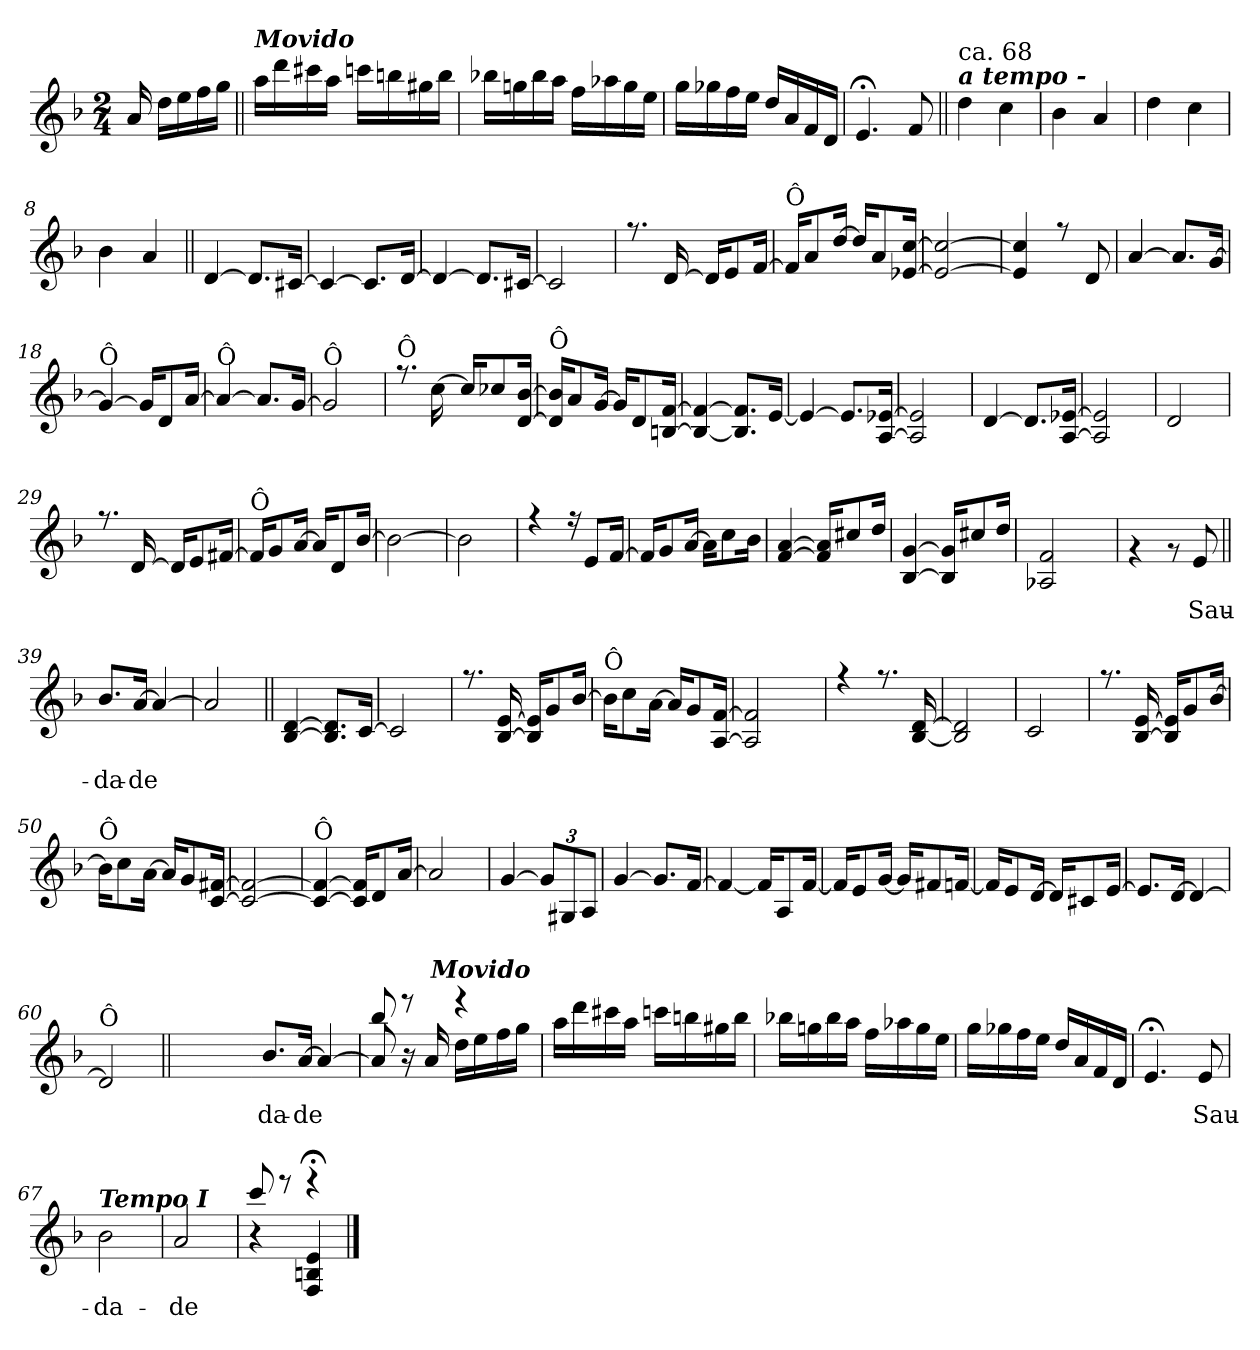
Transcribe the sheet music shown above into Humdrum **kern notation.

**kern	**text
*part1	*part1
*staff1	*staff1
*clefG2	*
*k[b-]	*
*F:	*
*M2/4	*
=	=
16a!/	.
16dd!\LL	.
16ee!\	.
16ff!\	.
16gg!\JJ	.
=1||	=1||
!LO:TX:a:Bi:t=Movido	!
16aa!\LL	.
16ddd!\	.
16ccc#X!\	.
16aa!\JJ	.
16cccn!\LL	.
16bbn!\	.
16gg#X!\	.
16bb!\JJ	.
=2	=2
16bb-X!\LL	.
16ggn!\	.
16bb-!\	.
16aa!\JJ	.
16ff!\LL	.
16aa-X!\	.
16gg!\	.
16ee!\JJ	.
=3	=3
16gg!\LL	.
16gg-X!\	.
16ff!\	.
16ee!\JJ	.
16dd!/LL	.
16a!/	.
16f!/	.
16d!/JJ	.
!!LO:LB:g=z
=4	=4
4.e;<!/	.
8f!/	.
=5||	=5||
*^	*
!LO:TX:a:Bi:t=a tempo -	!	!
!LO:TX:a:t=ca. 68	!	!
4dd!\	4ryy	.
4cc!\	4ryy	.
=6	=6	=6
4b-!\	4ryy	.
4a!/	4ryy	.
=7	=7	=7
4dd!\	4ryy	.
4cc!\	4ryy	.
=8	=8	=8
4b-!\	4ryy	.
4a!/	4ryy	.
!!LO:LB:g=z	!!
=9||	=9||	=9||
[>4d/	2ryy	.
8.d/L]	.	.
[>16c#X/Jk	.	.
=10	=10	=10
4c#/_	2ryy	.
8.c#/L]	.	.
[>16d/Jk	.	.
=11	=11	=11
4d/_	2ryy	.
8.d/L]	.	.
[>16c#X/Jk	.	.
=12	=12	=12
2c#/]	2ryy	.
=13	=13	=13
8.ree	2ryy	.
[>16d/	.	.
16d/KL]	.	.
8e/	.	.
[>16f/Jk	.	.
!!LO:LB:g=z	!!
=14	=14	=14
!LO:TX:a:t=Ô	!	!
16f/KL]	2ryy	.
8a/	.	.
[>16dd/Jk	.	.
16dd/KL]	.	.
8a/	.	.
[>16e-X/ [>16cc/Jk	.	.
=15	=15	=15
2e-/_ 2cc/_	2ryy	.
=16	=16	=16
4e-/] 4cc/]	2ryy	.
8ree	.	.
8d/	.	.
=17	=17	=17
[>4a/	2ryy	.
8.a/L]	.	.
[>16g/Jk	.	.
=18	=18	=18
!LO:TX:a:t=Ô	!	!
4g/_	2ryy	.
16g/KL]	.	.
8d/	.	.
[>16a/Jk	.	.
!!LO:LB:g=z	!!
=19	=19	=19
!LO:TX:a:t=Ô	!	!
4a/_	2ryy	.
8.a/L]	.	.
[>16g/Jk	.	.
=20	=20	=20
!LO:TX:a:t=Ô	!	!
2g/]	2ryy	.
=21	=21	=21
!LO:TX:a:t=Ô	!	!
8.ree	2ryy	.
[<16cc\	.	.
16cc/KL]	.	.
8cc-X/	.	.
[>16d/ [>16b-/Jk	.	.
=22	=22	=22
!LO:TX:a:t=Ô	!	!
16d/] 16b-/]KL	2ryy	.
8a/	.	.
[>16g/Jk	.	.
16g/KL]	.	.
8d/	.	.
[>16Bn/ [>16f/Jk	.	.
=23	=23	=23
4B/_ 4f/_	4ryy	.
8.B/] 8.f/]L	4ryy	.
[>16e/Jk	.	.
!!LO:LB:g=z	!!
=24	=24	=24
4e/_	2ryy	.
8.e/L]	.	.
[>16A/ [>16e-X/Jk	.	.
=25	=25	=25
2A/] 2e-/]	2ryy	.
=26	=26	=26
[>4d/	2ryy	.
8.d/L]	.	.
[>16A/ [>16e-X/Jk	.	.
=27	=27	=27
2A/] 2e-/]	2ryy	.
=28	=28	=28
2d/	2ryy	.
!!LO:LB:g=z	!!
=29	=29	=29
8.ree	2ryy	.
[>16d/	.	.
16d/KL]	.	.
8e/	.	.
[>16f#X/Jk	.	.
=30	=30	=30
!LO:TX:a:t=Ô	!	!
16f#/KL]	2ryy	.
8g/	.	.
[>16a/Jk	.	.
16a/KL]	.	.
8d/	.	.
[>16b-/Jk	.	.
=31	=31	=31
2b-\_	2ryy	.
=32	=32	=32
2b-\]	2ryy	.
=33	=33	=33
4ree	2ryy	.
16ree	.	.
8e/L	.	.
[>16f/Jk	.	.
!!LO:LB:g=z	!!
=34	=34	=34
16f/KL]	2ryy	.
8g/	.	.
[>16a/Jk	.	.
16a\KL]	.	.
8cc\	.	.
16b-\Jk	.	.
=35	=35	=35
[>4f/ [>4a/	2ryy	.
16f/] 16a/]KL	.	.
8cc#X/	.	.
16dd/Jk	.	.
=36	=36	=36
[>4B-/ [>4g/	2ryy	.
16B-/] 16g/]KL	.	.
8cc#X/	.	.
16dd/Jk	.	.
=37	=37	=37
2A-X/ 2f/	4ryy	.
.	4ryy	.
!!LO:PB:g=z	!!
=38	=38	=38
4rf	2ryy	.
8rf	.	.
!	!	!LO:LY:b
8e!/	.	Sau-
=39||	=39||	=39||
!	!	!LO:LY:b
8.b-!/L	2ryy	-da-
!	!	!LO:LY:b
[>16a!/Jk	.	-de
4a!/_	.	.
=40	=40	=40
2a!/]	2ryy	.
=41||	=41||	=41||
[>4B-/ [>4d/	2ryy	.
8.B-/] 8.d/]L	.	.
[>16c/Jk	.	.
=42	=42	=42
2c/]	2ryy	.
!!LO:LB:g=z	!!
=43	=43	=43
8.ree	2ryy	.
[>16B-/ [>16e/	.	.
16B-/] 16e/]KL	.	.
8g/	.	.
[>16b-/Jk	.	.
=44	=44	=44
!LO:TX:a:t=Ô	!	!
16b-\KL]	2ryy	.
8cc\	.	.
[<16a\Jk	.	.
16a/KL]	.	.
8g/	.	.
[>16A/ [>16f/Jk	.	.
=45	=45	=45
2A/] 2f/]	4ryy	.
.	4ryy	.
=46	=46	=46
4ree	4ryy	.
8.ree	4ryy	.
[>16B-/ [>16d/	.	.
!!LO:LB:g=z	!!
=47	=47	=47
2B-/] 2d/]	2ryy	.
=48	=48	=48
2c/	2ryy	.
=49	=49	=49
8.ree	2ryy	.
[>16B-/ [>16e/	.	.
16B-/] 16e/]KL	.	.
8g/	.	.
[>16b-/Jk	.	.
=50	=50	=50
!LO:TX:a:t=Ô	!	!
16b-\KL]	2ryy	.
8cc\	.	.
[<16a\Jk	.	.
16a/KL]	.	.
8g/	.	.
[>16c/ [>16f#X/Jk	.	.
=51	=51	=51
2c/_ 2f#/_	2ryy	.
!!LO:LB:g=z	!!
=52	=52	=52
!LO:TX:a:t=Ô	!	!
4c/_ 4f#/_	2ryy	.
16c/] 16f#/]KL	.	.
8d/	.	.
[>16a/Jk	.	.
=53	=53	=53
2a/]	2ryy	.
=54	=54	=54
[>4g/	2ryy	.
12g/L]	.	.
12G#X/	.	.
12A/J	.	.
=55	=55	=55
[>4g/	2ryy	.
8.g/L]	.	.
[>16f/Jk	.	.
=56	=56	=56
4f/_	4ryy	.
16f/KL]	4ryy	.
8A/	.	.
[>16f/Jk	.	.
!!LO:LB:g=z	!!
=57	=57	=57
16f/KL]	4ryy	.
8e/	.	.
[>16g/Jk	.	.
16g/KL]	4ryy	.
8f#X/	.	.
[>16fn/Jk	.	.
=58	=58	=58
16f/KL]	2ryy	.
8e/	.	.
[>16d/Jk	.	.
16d/KL]	.	.
8c#X/	.	.
[>16e/Jk	.	.
=59	=59	=59
8.e/L]	2ryy	.
[>16d/Jk	.	.
4d/_	.	.
=60	=60	=60
!LO:TX:a:t=Ô	!	!
2d/]	2ryy	.
*v	*v	*
=60X1||	=60X1||
*stria0	*
2ryy	.
!!LO:LB:g=z
=61-	=61-
*stria5	*
!	!LO:LY:b
*^	*
8.b-!/L	2ryy	da-
!	!	!LO:LY:b
[>16a!/Jk	.	-de
4a!/_	.	.
=62	=62	=62
*^	*^	*
8a!/]	2ryy	8bb-!/	6ryy	.
16r	.	8rddd	.	.
.	.	.	48.ryy	.
16a!/	.	.	.	.
!	!	!	!LO:TX:a:Bi:t=Movido	!
.	.	.	6ryy	.
16dd!\LL	.	4rddd	.	.
16ee!\	.	.	.	.
.	.	.	12ryy	.
16ff!\	.	.	.	.
16gg!\JJ	.	.	.	.
.	.	.	24ryy	.
.	.	.	96ryy	.
*v	*v	*v	*v	*
=63	=63
16aa!\LL	.
16ddd!\	.
16ccc#X!\	.
16aa!\JJ	.
16cccn!\LL	.
16bbn!\	.
16gg#X!\	.
16bb!\JJ	.
=64	=64
16bb-X!\LL	.
16ggn!\	.
16bb-!\	.
16aa!\JJ	.
16ff!\LL	.
16aa-X!\	.
16gg!\	.
16ee!\JJ	.
!!LO:LB:g=z
=65	=65
16gg!\LL	.
16gg-X!\	.
16ff!\	.
16ee!\JJ	.
16dd!/LL	.
16a!/	.
16f!/	.
16d!/JJ	.
=66	=66
*^	*
4.e;<!/	2ryy	.
!	!	!LO:LY:b
8e!/	.	Sau-
=67	=67	=67
!LO:TX:a:Bi:t=Tempo I	!	!
!	!	!LO:LY:b
2b-!\	2ryy	-da-
=68	=68	=68
!	!	!LO:LY:b
2a!/	2ryy	-de
=69	=69	=69
*	*^	*
4r	2ryy	8ccc!/	.
.	.	8rddd	.
4F/;< 4Bn/;< 4e/;<	.	4rddd	.
*v	*v	*v	*
==	==
*-	*-
